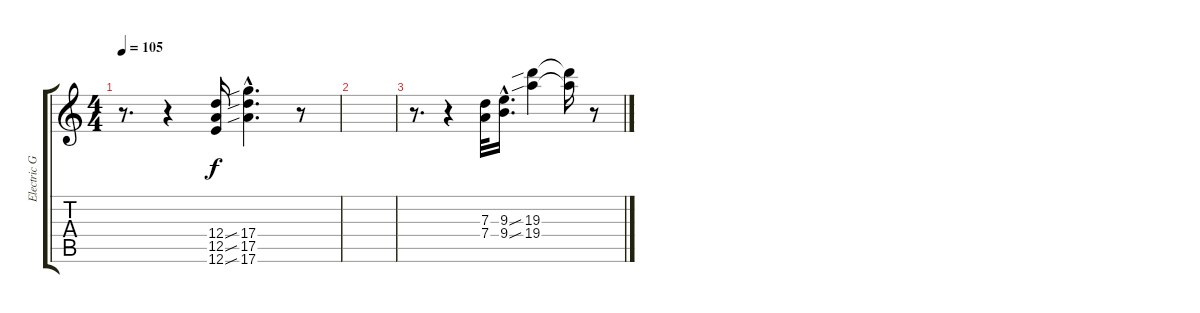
\track ("Electric Guitar (solo)" "Electric G") {instrument distortionguitar}
\staff {score tabs}
\tuning (E4 B3 G3 D3 A2 E2) {hide}
\ts (4 4)
\tempo 105
\clef g2
\ks c
r.8{d dy f} r.4 (12.4 12.5 12.6).16 (17.4{sib hac} 17.5{sib hac} 17.6{sib hac}).4{d} r.8 |
|
r.8{d} r.4 (7.3 7.4).32 (9.3{hac} 9.4{hac}).16{d} (19.3{sib} 19.4{sib}).4 (19.3{t} 19.4{t}).16 r.8
